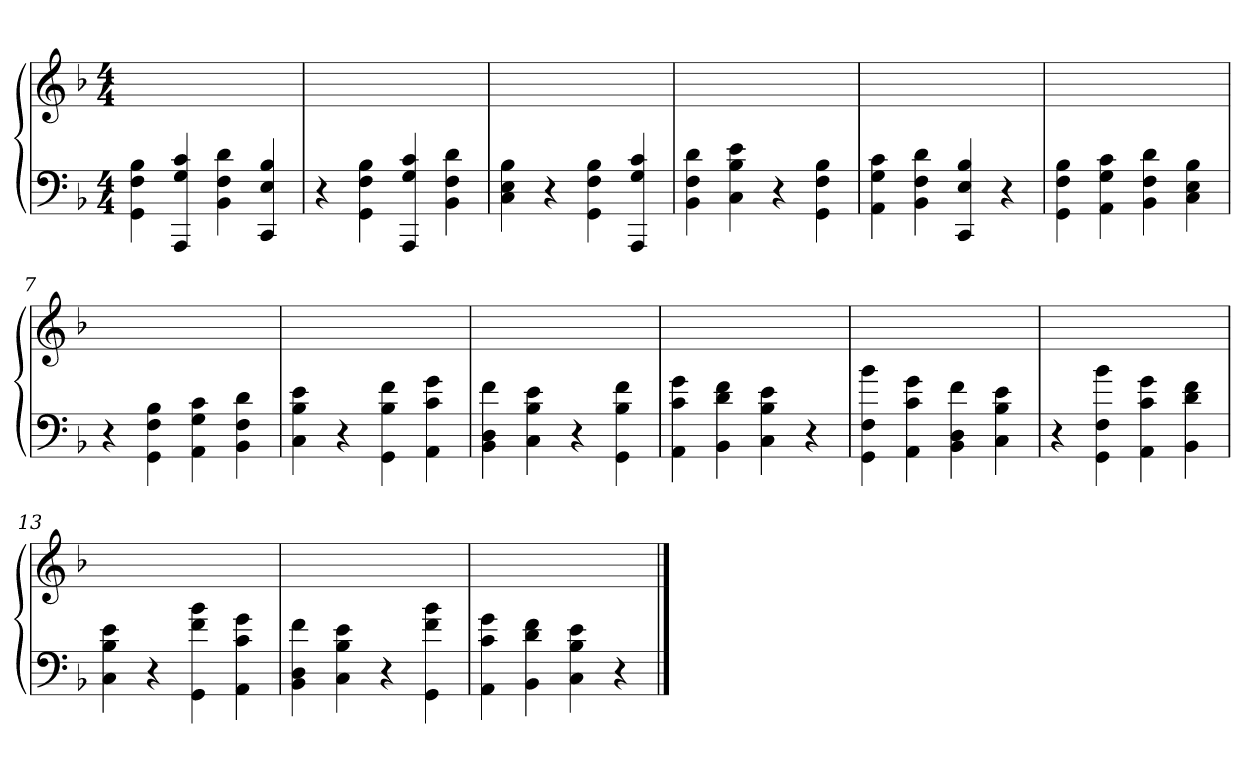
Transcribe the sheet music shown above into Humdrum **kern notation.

**kern	**kern
*part2	*part1
*staff2	*staff1
*clefF4	*clefG2
*k[b-]	*k[b-]
*F:	*F:
*M4/4	*M4/4
*MM60	*MM60
=1	=1
4GG 4F 4B-	1ryy
4AAA 4G 4c	.
4BB- 4F 4d	.
4CC 4E 4B-	.
=2	=2
4r	1ryy
4GG 4F 4B-	.
4AAA 4G 4c	.
4BB- 4F 4d	.
=3	=3
4C 4E 4B-	1ryy
4r	.
4GG 4F 4B-	.
4AAA 4G 4c	.
=4	=4
4BB- 4F 4d	1ryy
4C 4B- 4e	.
4r	.
4GG 4F 4B-	.
=5	=5
4AA 4G 4c	1ryy
4BB- 4F 4d	.
4CC 4E 4B-	.
4r	.
=6	=6
4GG 4F 4B-	1ryy
4AA 4G 4c	.
4BB- 4F 4d	.
4C 4E 4B-	.
=7	=7
4r	1ryy
4GG 4F 4B-	.
4AA 4G 4c	.
4BB- 4F 4d	.
=8	=8
4C 4B- 4e	1ryy
4r	.
4GG 4B- 4f	.
4AA 4c 4g	.
=9	=9
4BB- 4D 4f	1ryy
4C 4B- 4e	.
4r	.
4GG 4B- 4f	.
=10	=10
4AA 4c 4g	1ryy
4BB- 4d 4f	.
4C 4B- 4e	.
4r	.
=11	=11
4GG 4F 4b-	1ryy
4AA 4c 4g	.
4BB- 4D 4f	.
4C 4B- 4e	.
=12	=12
4r	1ryy
4GG 4F 4b-	.
4AA 4c 4g	.
4BB- 4d 4f	.
=13	=13
4C 4B- 4e	1ryy
4r	.
4GG 4f 4b-	.
4AA 4c 4g	.
=14	=14
4BB- 4D 4f	1ryy
4C 4B- 4e	.
4r	.
4GG 4f 4b-	.
=15	=15
4AA 4c 4g	1ryy
4BB- 4d 4f	.
4C 4B- 4e	.
4r	.
==	==
*-	*-
